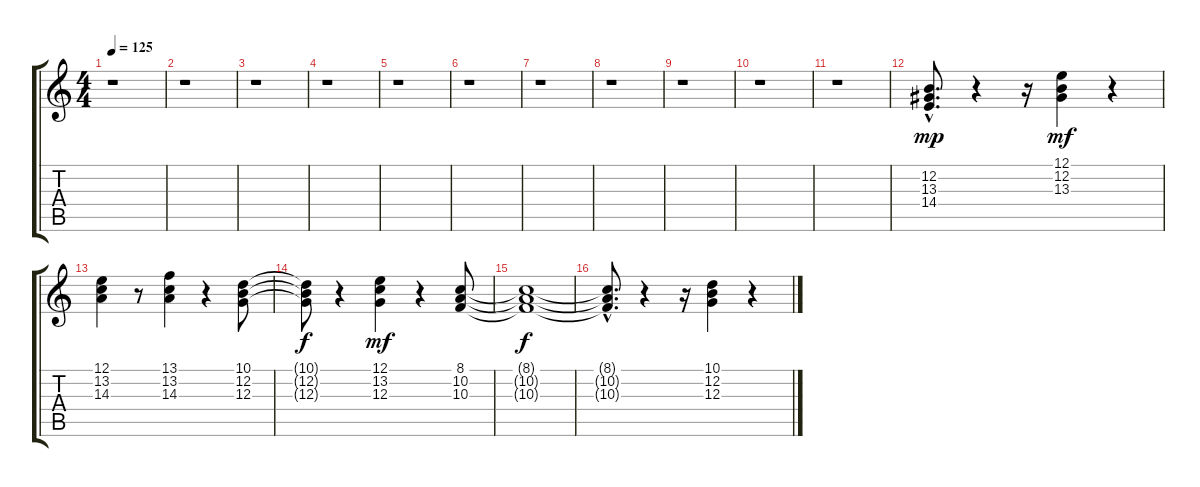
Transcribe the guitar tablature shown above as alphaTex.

\track "" {instrument pad1newage}
\staff {score tabs}
\tuning (E4 B3 G3 D3 A2 E2) {hide}
\ts (4 4)
\tempo 125
\clef g2
\ks c
r.1{dy mp} |
r.1 |
r.1 |
r.1 |
r.1 |
r.1 |
r.1 |
r.1 |
r.1 |
r.1 |
r.1 |
(12.2{hac} 13.3{hac} 14.4{hac}).8{d} r.4 r.16 (12.1 12.2 13.3).4{dy mf} r.4 |
(12.1 13.2 14.3).4 r.8 (13.1 13.2 14.3).4 r.4 (10.1 12.2 12.3).8 |
(10.1{t} 12.2{t} 12.3{t}).8{dy f} r.4 (12.1 13.2 12.3).4{dy mf} r.4 (8.1 10.2 10.3).8 |
(8.1{t} 10.2{t} 10.3{t}).1{dy f} |
(8.1{hac t} 10.2{t} 10.3{t}).8{d} r.4 r.16 (10.1 12.2 12.3).4 r.4
